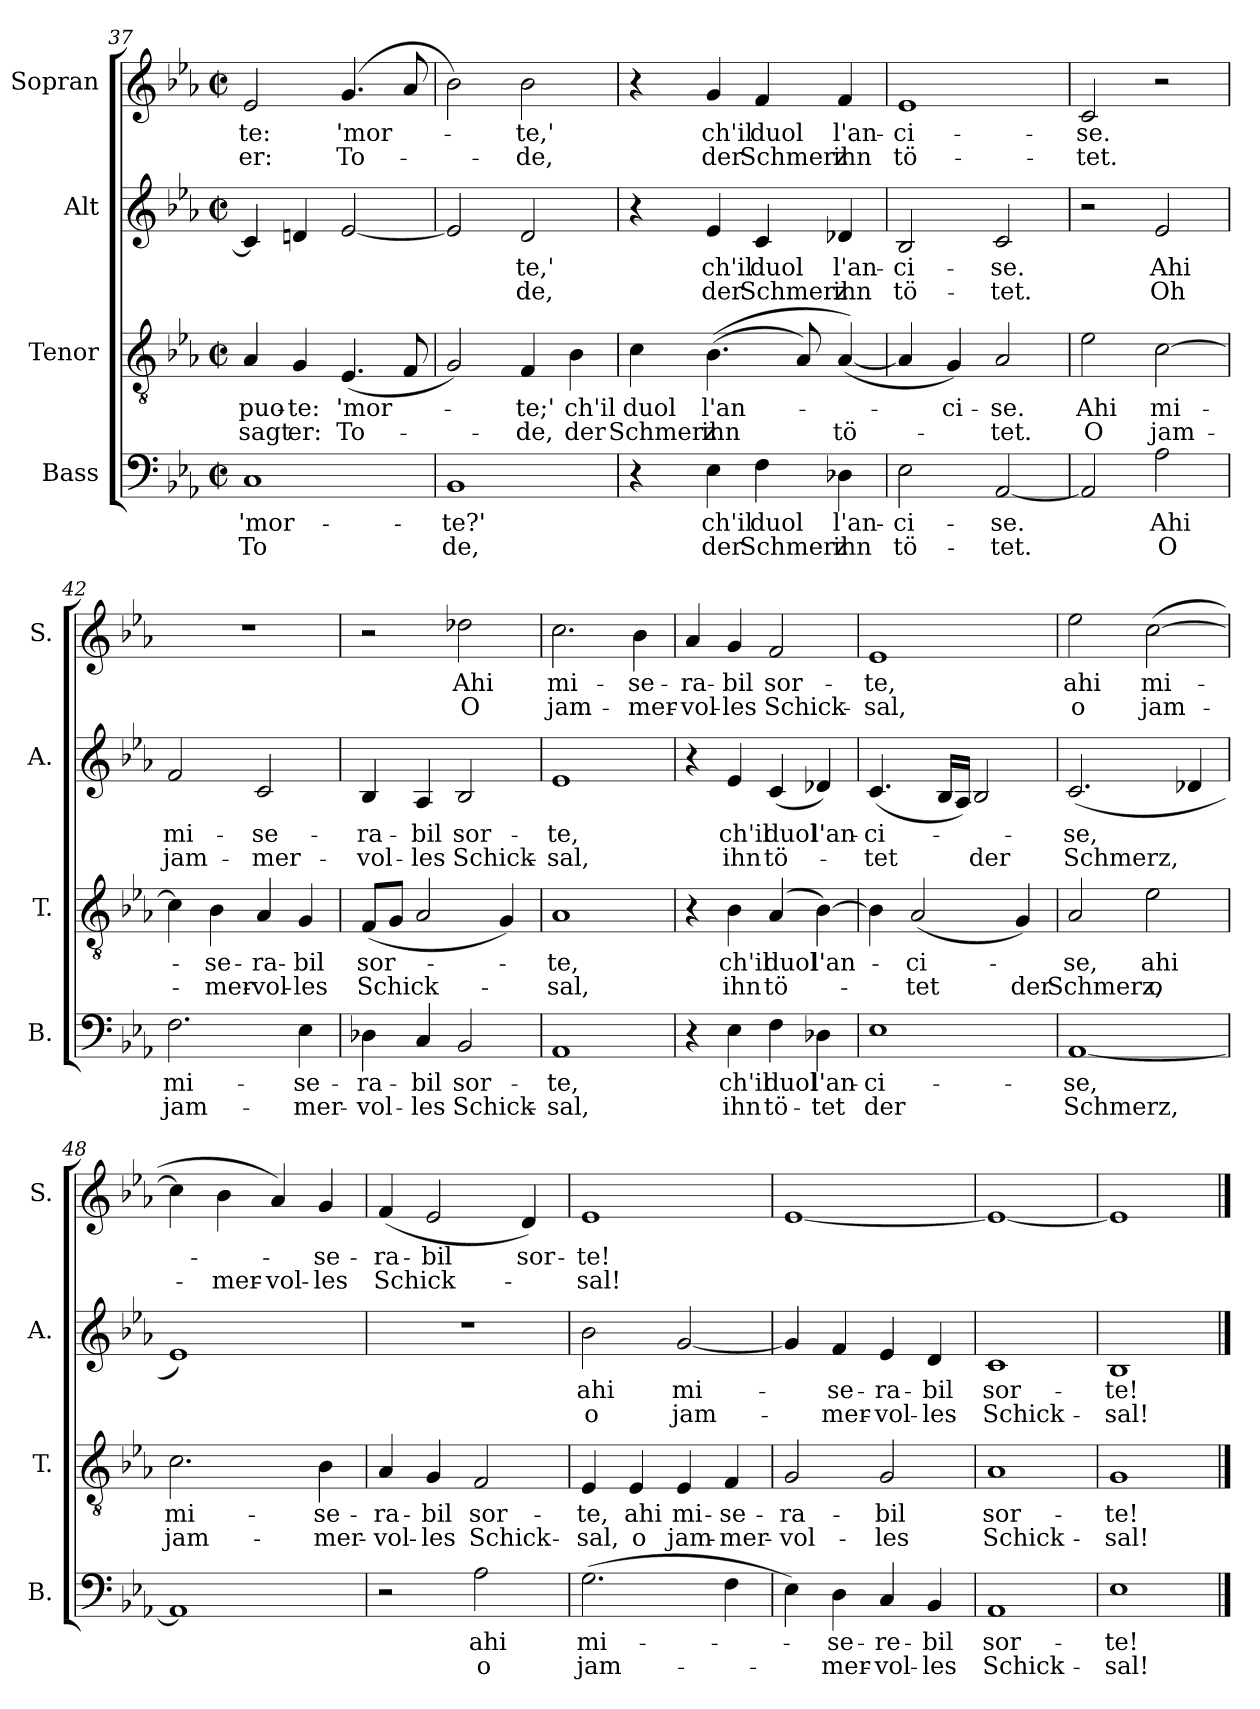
**kern	**text	**text	**kern	**text	**text	**kern	**text	**text	**kern	**text	**text
*part4	*part4	*part4	*part3	*part3	*part3	*part2	*part2	*part2	*part1	*part1	*part1
*staff4	*staff4	*staff4	*staff3	*staff3	*staff3	*staff2	*staff2	*staff2	*staff1	*staff1	*staff1
*I"Bass	*	*	*I"Tenor	*	*	*I"Alt	*	*	*I"Sopran	*	*
*I'B.	*	*	*I'T.	*	*	*I'A.	*	*	*I'S.	*	*
*clefF4	*	*	*clefGv2	*	*	*clefG2	*	*	*clefG2	*	*
*k[b-e-a-]	*	*	*k[b-e-a-]	*	*	*k[b-e-a-]	*	*	*k[b-e-a-]	*	*
*M2/2	*	*	*M2/2	*	*	*M2/2	*	*	*M2/2	*	*
*met(c|)	*	*	*met(c|)	*	*	*met(c|)	*	*	*met(c|)	*	*
=37	=37	=37	=37	=37	=37	=37	=37	=37	=37	=37	=37
!	!LO:LY:b	!LO:LY:b	!	!LO:LY:b	!LO:LY:b	!	!	!	!	!LO:LY:b	!LO:LY:b
1C	'mor-	To	4A-/	puo-	sagt	4c/]	.	.	2e-/	-te:	er:
!	!	!	!	!LO:LY:b	!LO:LY:b	!	!	!	!	!	!
.	.	.	4G/	-te:	er:	4dn/	.	.	.	.	.
!	!	!	!	!LO:LY:b	!LO:LY:b	!	!	!	!	!LO:LY:b	!LO:LY:b
.	.	.	(<4.E-/	'mor-	To-	[2e-	.	.	(<4.g/	'mor-	To-
.	.	.	8F/	.	.	.	.	.	8a-/	.	.
=38	=38	=38	=38	=38	=38	=38	=38	=38	=38	=38	=38
!	!LO:LY:b	!LO:LY:b	!	!	!	!	!	!	!	!	!
1BB-	-te?'	de,	2G/)	.	.	2e-/]	.	.	2b-\)	.	.
!	!	!	!	!LO:LY:b	!LO:LY:b	!	!LO:LY:b	!LO:LY:b	!	!LO:LY:b	!LO:LY:b
.	.	.	4F/	-te;'	-de,	2d/	-te,'	-de,	2b-\	-te,'	-de,
!	!	!	!	!LO:LY:b	!LO:LY:b	!	!	!	!	!	!
.	.	.	4B-\	ch'il	der	.	.	.	.	.	.
=39	=39	=39	=39	=39	=39	=39	=39	=39	=39	=39	=39
!	!	!	!	!LO:LY:b	!LO:LY:b	!	!	!	!	!	!
4r	.	.	4c\	duol	Schmerz	4r	.	.	4r	.	.
!	!LO:LY:b	!LO:LY:b	!	!LO:LY:b	!LO:LY:b	!	!LO:LY:b	!LO:LY:b	!	!LO:LY:b	!LO:LY:b
4E-\	ch'il	der	(>(>4.B-\	l'an-	ihn	4e-/	ch'il	der	4g/	ch'il	der
!	!LO:LY:b	!LO:LY:b	!	!	!	!	!LO:LY:b	!LO:LY:b	!	!LO:LY:b	!LO:LY:b
4F\	duol	Schmerz	.	.	.	4c/	duol	Schmerz	4f/	duol	Schmerz
.	.	.	8A-/)	.	.	.	.	.	.	.	.
!	!LO:LY:b	!LO:LY:b	!	!	!LO:LY:b	!	!LO:LY:b	!LO:LY:b	!	!LO:LY:b	!LO:LY:b
4D-X\	l'an-	ihn	(<[4A-/)	.	tö-	4d-X/	l'an-	ihn	4f/	l'an-	ihn
=40	=40	=40	=40	=40	=40	=40	=40	=40	=40	=40	=40
!	!LO:LY:b	!LO:LY:b	!	!	!	!	!LO:LY:b	!LO:LY:b	!	!LO:LY:b	!LO:LY:b
2E-\	-ci-	tö-	4A-/]	.	.	2B-/	-ci-	tö-	1e-	-ci-	tö-
!	!	!	!	!LO:LY:b	!	!	!	!	!	!	!
.	.	.	4G/)	-ci-	.	.	.	.	.	.	.
!	!LO:LY:b	!LO:LY:b	!	!LO:LY:b	!LO:LY:b	!	!LO:LY:b	!LO:LY:b	!	!	!
[2AA-	-se.	-tet.	2A-/	-se.	-tet.	2c/	-se.	-tet.	.	.	.
=41	=41	=41	=41	=41	=41	=41	=41	=41	=41	=41	=41
!	!	!	!	!LO:LY:b	!LO:LY:b	!	!	!	!	!LO:LY:b	!LO:LY:b
2AA-/]	.	.	2e-\	Ahi	O	2r	.	.	2c/	-se.	-tet.
!	!LO:LY:b	!LO:LY:b	!	!LO:LY:b	!LO:LY:b	!	!LO:LY:b	!LO:LY:b	!	!	!
2A-\	Ahi	O	[2c\	mi-	jam-	2e-/	Ahi	Oh	2r	.	.
!!LO:LB:g=z
=42	=42	=42	=42	=42	=42	=42	=42	=42	=42	=42	=42
!	!LO:LY:b	!LO:LY:b	!	!	!	!	!LO:LY:b	!LO:LY:b	!	!	!
2.F\	mi-	jam-	4c\]	.	.	2f/	mi-	jam-	1r	.	.
!	!	!	!	!LO:LY:b	!LO:LY:b	!	!	!	!	!	!
.	.	.	4B-\	-se-	-mer-	.	.	.	.	.	.
!	!	!	!	!LO:LY:b	!LO:LY:b	!	!LO:LY:b	!LO:LY:b	!	!	!
.	.	.	4A-/	-ra-	-vol-	2c/	-se-	-mer-	.	.	.
!	!LO:LY:b	!LO:LY:b	!	!LO:LY:b	!LO:LY:b	!	!	!	!	!	!
4E-\	-se-	-mer-	4G/	-bil	-les	.	.	.	.	.	.
=43	=43	=43	=43	=43	=43	=43	=43	=43	=43	=43	=43
!	!LO:LY:b	!LO:LY:b	!	!LO:LY:b	!LO:LY:b	!	!LO:LY:b	!LO:LY:b	!	!	!
4D-X\	-ra-	-vol-	(<8F/L	sor-	Schick-	4B-/	-ra-	-vol-	2r	.	.
.	.	.	8G/J	.	.	.	.	.	.	.	.
!	!LO:LY:b	!LO:LY:b	!	!	!	!	!LO:LY:b	!LO:LY:b	!	!	!
4C/	-bil	-les	2A-/	.	.	4A-/	-bil	-les	.	.	.
!	!LO:LY:b	!LO:LY:b	!	!	!	!	!LO:LY:b	!LO:LY:b	!	!LO:LY:b	!LO:LY:b
2BB-/	sor-	Schick-	.	.	.	2B-/	sor-	Schick-	2dd-X\	Ahi	O
.	.	.	4G/)	.	.	.	.	.	.	.	.
=44	=44	=44	=44	=44	=44	=44	=44	=44	=44	=44	=44
!	!LO:LY:b	!LO:LY:b	!	!LO:LY:b	!LO:LY:b	!	!LO:LY:b	!LO:LY:b	!	!LO:LY:b	!LO:LY:b
1AA-	-te,	-sal,	1A-	-te,	-sal,	1e-	-te,	-sal,	2.cc\	mi-	jam-
!	!	!	!	!	!	!	!	!	!	!LO:LY:b	!LO:LY:b
.	.	.	.	.	.	.	.	.	4b-\	-se-	-mer-
=45	=45	=45	=45	=45	=45	=45	=45	=45	=45	=45	=45
!	!	!	!	!	!	!	!	!	!	!LO:LY:b	!LO:LY:b
4r	.	.	4r	.	.	4r	.	.	4a-/	-ra-	-vol-
!	!LO:LY:b	!LO:LY:b	!	!LO:LY:b	!LO:LY:b	!	!LO:LY:b	!LO:LY:b	!	!LO:LY:b	!LO:LY:b
4E-\	ch'il	ihn	4B-\	ch'il	ihn	4e-/	ch'il	ihn	4g/	-bil	-les
!	!LO:LY:b	!LO:LY:b	!	!LO:LY:b	!LO:LY:b	!	!LO:LY:b	!LO:LY:b	!	!LO:LY:b	!LO:LY:b
4F\	duol	tö-	(>4A-/	duol	tö-	(<4c/	duol	tö-	2f/	sor-	Schick-
!	!LO:LY:b	!LO:LY:b	!	!LO:LY:b	!	!	!LO:LY:b	!	!	!	!
4D-X\	l'an-	-tet	[4B-\)	l'an-	.	4d-X/)	l'an-	.	.	.	.
=46	=46	=46	=46	=46	=46	=46	=46	=46	=46	=46	=46
!	!LO:LY:b	!LO:LY:b	!	!	!	!	!LO:LY:b	!LO:LY:b	!	!LO:LY:b	!LO:LY:b
1E-	-ci-	der	4B-\]	.	.	(<4.c/	-ci-	-tet	1e-	-te,	-sal,
!	!	!	!	!LO:LY:b	!LO:LY:b	!	!	!	!	!	!
.	.	.	(<2A-/	-ci-	-tet	.	.	.	.	.	.
.	.	.	.	.	.	16B-/LL	.	.	.	.	.
.	.	.	.	.	.	16A-/JJ)	.	.	.	.	.
!	!	!	!	!	!	!	!	!LO:LY:b	!	!	!
.	.	.	.	.	.	2B-/	.	der	.	.	.
!	!	!	!	!	!LO:LY:b	!	!	!	!	!	!
.	.	.	4G/)	.	der	.	.	.	.	.	.
=47	=47	=47	=47	=47	=47	=47	=47	=47	=47	=47	=47
!	!LO:LY:b	!LO:LY:b	!	!LO:LY:b	!LO:LY:b	!	!LO:LY:b	!LO:LY:b	!	!LO:LY:b	!LO:LY:b
[1AA-	-se,	Schmerz,	2A-/	-se,	Schmerz,	(<2.c/	-se,	Schmerz,	2ee-\	ahi	o
!	!	!	!	!LO:LY:b	!LO:LY:b	!	!	!	!	!LO:LY:b	!LO:LY:b
.	.	.	2e-\	ahi	o	.	.	.	(>[2cc\	mi-	jam-
.	.	.	.	.	.	4d-X/	.	.	.	.	.
!!LO:LB:g=z
=48	=48	=48	=48	=48	=48	=48	=48	=48	=48	=48	=48
!	!	!	!	!LO:LY:b	!LO:LY:b	!	!	!	!	!	!
1AA-]	.	.	2.c\	mi-	jam-	1e-)	.	.	4cc\]	.	.
!	!	!	!	!	!	!	!	!	!	!	!LO:LY:b
.	.	.	.	.	.	.	.	.	4b-\	.	-mer-
!	!	!	!	!	!	!	!	!	!	!	!LO:LY:b
.	.	.	.	.	.	.	.	.	4a-/)	.	-vol-
!	!	!	!	!LO:LY:b	!LO:LY:b	!	!	!	!	!LO:LY:b	!LO:LY:b
.	.	.	4B-\	-se-	-mer-	.	.	.	4g/	-se-	-les
=49	=49	=49	=49	=49	=49	=49	=49	=49	=49	=49	=49
!	!	!	!	!LO:LY:b	!LO:LY:b	!	!	!	!	!LO:LY:b	!LO:LY:b
2r	.	.	4A-/	-ra-	-vol-	1r	.	.	(<4f/	-ra-	Schick-
!	!	!	!	!LO:LY:b	!LO:LY:b	!	!	!	!	!LO:LY:b	!
.	.	.	4G/	-bil	-les	.	.	.	2e-/	-bil	.
!	!LO:LY:b	!LO:LY:b	!	!LO:LY:b	!LO:LY:b	!	!	!	!	!	!
2A-\	ahi	o	2F/	sor-	Schick-	.	.	.	.	.	.
!	!	!	!	!	!	!	!	!	!	!LO:LY:b	!
.	.	.	.	.	.	.	.	.	4d/)	sor-	.
=50	=50	=50	=50	=50	=50	=50	=50	=50	=50	=50	=50
!	!LO:LY:b	!LO:LY:b	!	!LO:LY:b	!LO:LY:b	!	!LO:LY:b	!LO:LY:b	!	!LO:LY:b	!LO:LY:b
(>2.G\	mi-	jam-	4E-/	-te,	-sal,	2b-\	ahi	o	1e-	-te!	-sal!
!	!	!	!	!LO:LY:b	!LO:LY:b	!	!	!	!	!	!
.	.	.	4E-/	ahi	o	.	.	.	.	.	.
!	!	!	!	!LO:LY:b	!LO:LY:b	!	!LO:LY:b	!LO:LY:b	!	!	!
.	.	.	4E-/	mi-	jam-	[2g/	mi-	jam-	.	.	.
!	!	!	!	!LO:LY:b	!LO:LY:b	!	!	!	!	!	!
4F\	.	.	4F/	-se-	-mer-	.	.	.	.	.	.
=51	=51	=51	=51	=51	=51	=51	=51	=51	=51	=51	=51
!	!	!	!	!LO:LY:b	!LO:LY:b	!	!	!	!	!	!
4E-\)	.	.	2G/	-ra-	-vol-	4g/]	.	.	[1e-	.	.
!	!LO:LY:b	!LO:LY:b	!	!	!	!	!LO:LY:b	!LO:LY:b	!	!	!
4D\	-se-	-mer-	.	.	.	4f/	-se-	-mer-	.	.	.
!	!LO:LY:b	!LO:LY:b	!	!LO:LY:b	!LO:LY:b	!	!LO:LY:b	!LO:LY:b	!	!	!
4C/	-re-	-vol-	2G/	-bil	-les	4e-/	-ra-	-vol-	.	.	.
!	!LO:LY:b	!LO:LY:b	!	!	!	!	!LO:LY:b	!LO:LY:b	!	!	!
4BB-/	-bil	-les	.	.	.	4d/	-bil	-les	.	.	.
=52	=52	=52	=52	=52	=52	=52	=52	=52	=52	=52	=52
!	!LO:LY:b	!LO:LY:b	!	!LO:LY:b	!LO:LY:b	!	!LO:LY:b	!LO:LY:b	!	!	!
1AA-	sor-	Schick-	1A-	sor-	Schick-	1c	sor-	Schick-	1e-_	.	.
=53	=53	=53	=53	=53	=53	=53	=53	=53	=53	=53	=53
!	!LO:LY:b	!LO:LY:b	!	!LO:LY:b	!LO:LY:b	!	!LO:LY:b	!LO:LY:b	!	!	!
1E-	-te!	-sal!	1G	-te!	-sal!	1B-	-te!	-sal!	1e-]	.	.
==	==	==	==	==	==	==	==	==	==	==	==
*-	*-	*-	*-	*-	*-	*-	*-	*-	*-	*-	*-
